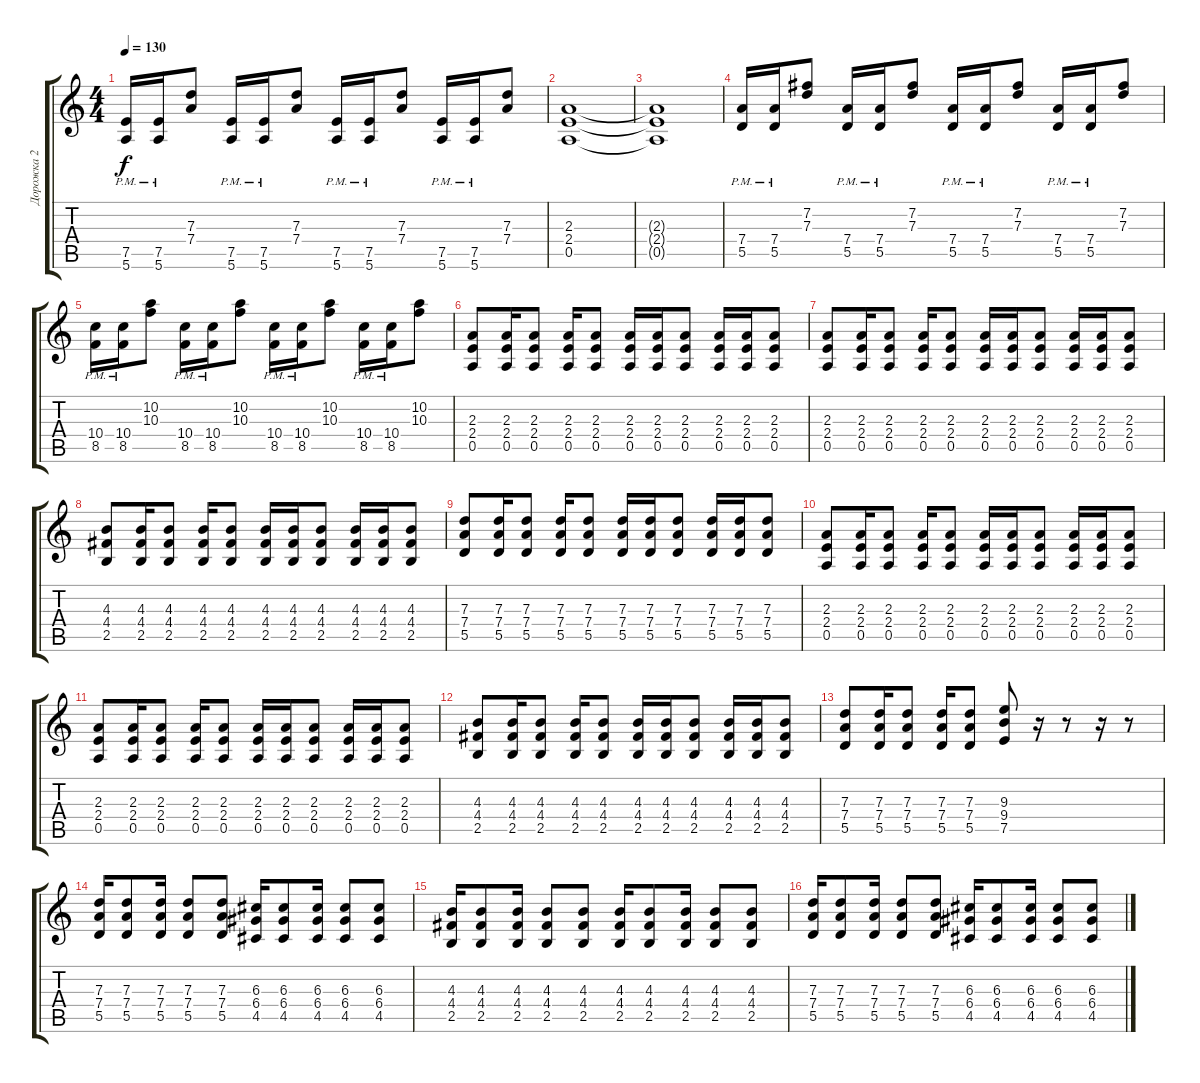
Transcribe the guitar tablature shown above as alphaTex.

\track ("Дорожка 2" "Дорожка 2") {instrument overdrivenguitar}
\staff {score tabs}
\tuning (E4 B3 G3 D3 A2 E2) {hide}
\ts (4 4)
\tempo 130
\clef g2
\ks c
(7.5{pm} 5.6{pm}).16{dy f} (7.5{pm} 5.6{pm}).16 (7.3 7.4).8 (7.5{pm} 5.6{pm}).16 (7.5{pm} 5.6{pm}).16 (7.3 7.4).8 (7.5{pm} 5.6{pm}).16 (7.5{pm} 5.6{pm}).16 (7.3 7.4).8 (7.5{pm} 5.6{pm}).16 (7.5{pm} 5.6{pm}).16 (7.3 7.4).8 |
(2.3 2.4 0.5).1 |
(2.3{t} 2.4{t} 0.5{t}).1 |
(7.4{pm} 5.5{pm}).16 (7.4{pm} 5.5{pm}).16 (7.2 7.3).8 (7.4{pm} 5.5{pm}).16 (7.4{pm} 5.5{pm}).16 (7.2 7.3).8 (7.4{pm} 5.5{pm}).16 (7.4{pm} 5.5{pm}).16 (7.2 7.3).8 (7.4{pm} 5.5{pm}).16 (7.4{pm} 5.5{pm}).16 (7.2 7.3).8 |
(10.4{pm} 8.5{pm}).16 (10.4{pm} 8.5{pm}).16 (10.2 10.3).8 (10.4{pm} 8.5{pm}).16 (10.4{pm} 8.5{pm}).16 (10.2 10.3).8 (10.4{pm} 8.5{pm}).16 (10.4{pm} 8.5{pm}).16 (10.2 10.3).8 (10.4{pm} 8.5{pm}).16 (10.4{pm} 8.5{pm}).16 (10.2 10.3).8 |
(2.3 2.4 0.5).8 (2.3 2.4 0.5).16 (2.3 2.4 0.5).8 (2.3 2.4 0.5).16 (2.3 2.4 0.5).8 (2.3 2.4 0.5).16 (2.3 2.4 0.5).16 (2.3 2.4 0.5).8 (2.3 2.4 0.5).16 (2.3 2.4 0.5).16 (2.3 2.4 0.5).8 |
(2.3 2.4 0.5).8 (2.3 2.4 0.5).16 (2.3 2.4 0.5).8 (2.3 2.4 0.5).16 (2.3 2.4 0.5).8 (2.3 2.4 0.5).16 (2.3 2.4 0.5).16 (2.3 2.4 0.5).8 (2.3 2.4 0.5).16 (2.3 2.4 0.5).16 (2.3 2.4 0.5).8 |
(4.3 4.4 2.5).8 (4.3 4.4 2.5).16 (4.3 4.4 2.5).8 (4.3 4.4 2.5).16 (4.3 4.4 2.5).8 (4.3 4.4 2.5).16 (4.3 4.4 2.5).16 (4.3 4.4 2.5).8 (4.3 4.4 2.5).16 (4.3 4.4 2.5).16 (4.3 4.4 2.5).8 |
(7.3 7.4 5.5).8 (7.3 7.4 5.5).16 (7.3 7.4 5.5).8 (7.3 7.4 5.5).16 (7.3 7.4 5.5).8 (7.3 7.4 5.5).16 (7.3 7.4 5.5).16 (7.3 7.4 5.5).8 (7.3 7.4 5.5).16 (7.3 7.4 5.5).16 (7.3 7.4 5.5).8 |
(2.3 2.4 0.5).8 (2.3 2.4 0.5).16 (2.3 2.4 0.5).8 (2.3 2.4 0.5).16 (2.3 2.4 0.5).8 (2.3 2.4 0.5).16 (2.3 2.4 0.5).16 (2.3 2.4 0.5).8 (2.3 2.4 0.5).16 (2.3 2.4 0.5).16 (2.3 2.4 0.5).8 |
(2.3 2.4 0.5).8 (2.3 2.4 0.5).16 (2.3 2.4 0.5).8 (2.3 2.4 0.5).16 (2.3 2.4 0.5).8 (2.3 2.4 0.5).16 (2.3 2.4 0.5).16 (2.3 2.4 0.5).8 (2.3 2.4 0.5).16 (2.3 2.4 0.5).16 (2.3 2.4 0.5).8 |
(4.3 4.4 2.5).8 (4.3 4.4 2.5).16 (4.3 4.4 2.5).8 (4.3 4.4 2.5).16 (4.3 4.4 2.5).8 (4.3 4.4 2.5).16 (4.3 4.4 2.5).16 (4.3 4.4 2.5).8 (4.3 4.4 2.5).16 (4.3 4.4 2.5).16 (4.3 4.4 2.5).8 |
(7.3 7.4 5.5).8 (7.3 7.4 5.5).16 (7.3 7.4 5.5).8 (7.3 7.4 5.5).16 (7.3 7.4 5.5).8 (9.3 9.4 7.5).8 r.16 r.8 r.16 r.8 |
(7.3 7.4 5.5).16 (7.3 7.4 5.5).8 (7.3 7.4 5.5).16 (7.3 7.4 5.5).8 (7.3 7.4 5.5).8 (6.3 6.4 4.5).16 (6.3 6.4 4.5).8 (6.3 6.4 4.5).16 (6.3 6.4 4.5).8 (6.3 6.4 4.5).8 |
(4.3 4.4 2.5).16 (4.3 4.4 2.5).8 (4.3 4.4 2.5).16 (4.3 4.4 2.5).8 (4.3 4.4 2.5).8 (4.3 4.4 2.5).16 (4.3 4.4 2.5).8 (4.3 4.4 2.5).16 (4.3 4.4 2.5).8 (4.3 4.4 2.5).8 |
(7.3 7.4 5.5).16 (7.3 7.4 5.5).8 (7.3 7.4 5.5).16 (7.3 7.4 5.5).8 (7.3 7.4 5.5).8 (6.3 6.4 4.5).16 (6.3 6.4 4.5).8 (6.3 6.4 4.5).16 (6.3 6.4 4.5).8 (6.3 6.4 4.5).8
